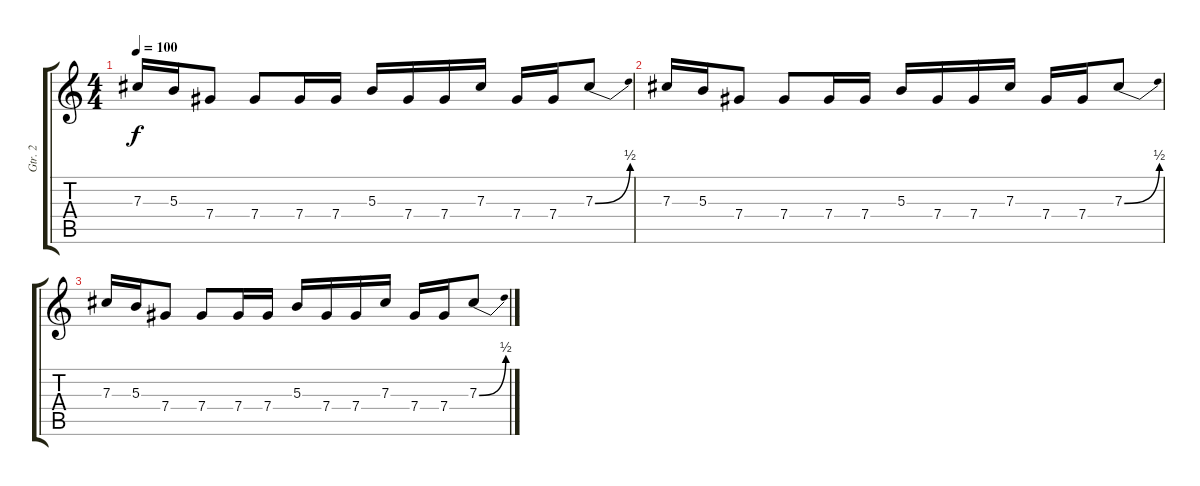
\track ("Gtr. 2" "Gtr. 2") {instrument distortionguitar}
\staff {score tabs}
\tuning (Eb4 Bb3 Gb3 Db3 Ab2 Eb2) {hide}
\ts (4 4)
\tempo 100
\clef g2
\ks c
7.3.16{dy f} 5.3.16 7.4.8 7.4.8 7.4.16 7.4.16 5.3.16 7.4.16 7.4.16 7.3.16 7.4.16 7.4.16 7.3{be (bend 0 0 60 2)}.8 |
7.3.16 5.3.16 7.4.8 7.4.8 7.4.16 7.4.16 5.3.16 7.4.16 7.4.16 7.3.16 7.4.16 7.4.16 7.3{be (bend 0 0 60 2)}.8 |
7.3.16 5.3.16 7.4.8 7.4.8 7.4.16 7.4.16 5.3.16 7.4.16 7.4.16 7.3.16 7.4.16 7.4.16 7.3{be (bend 0 0 60 2)}.8
